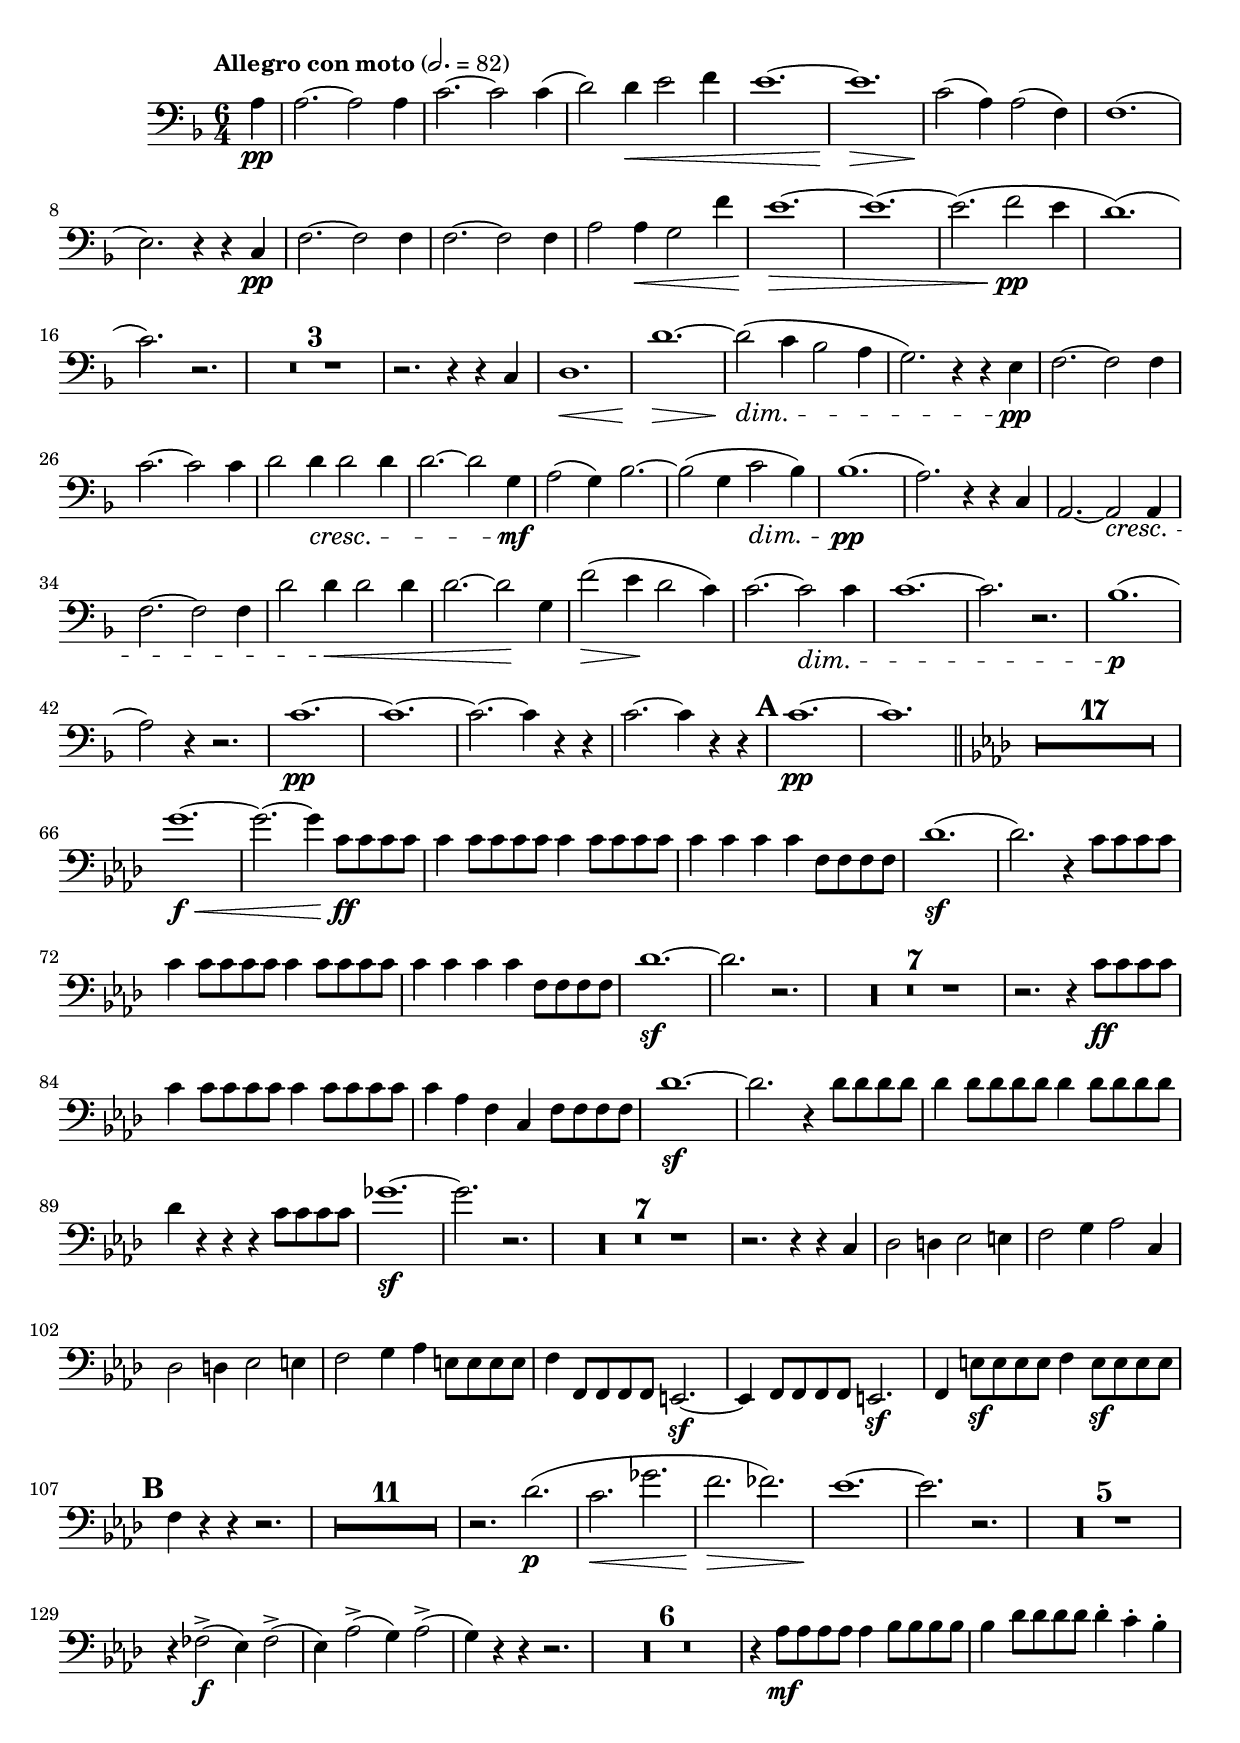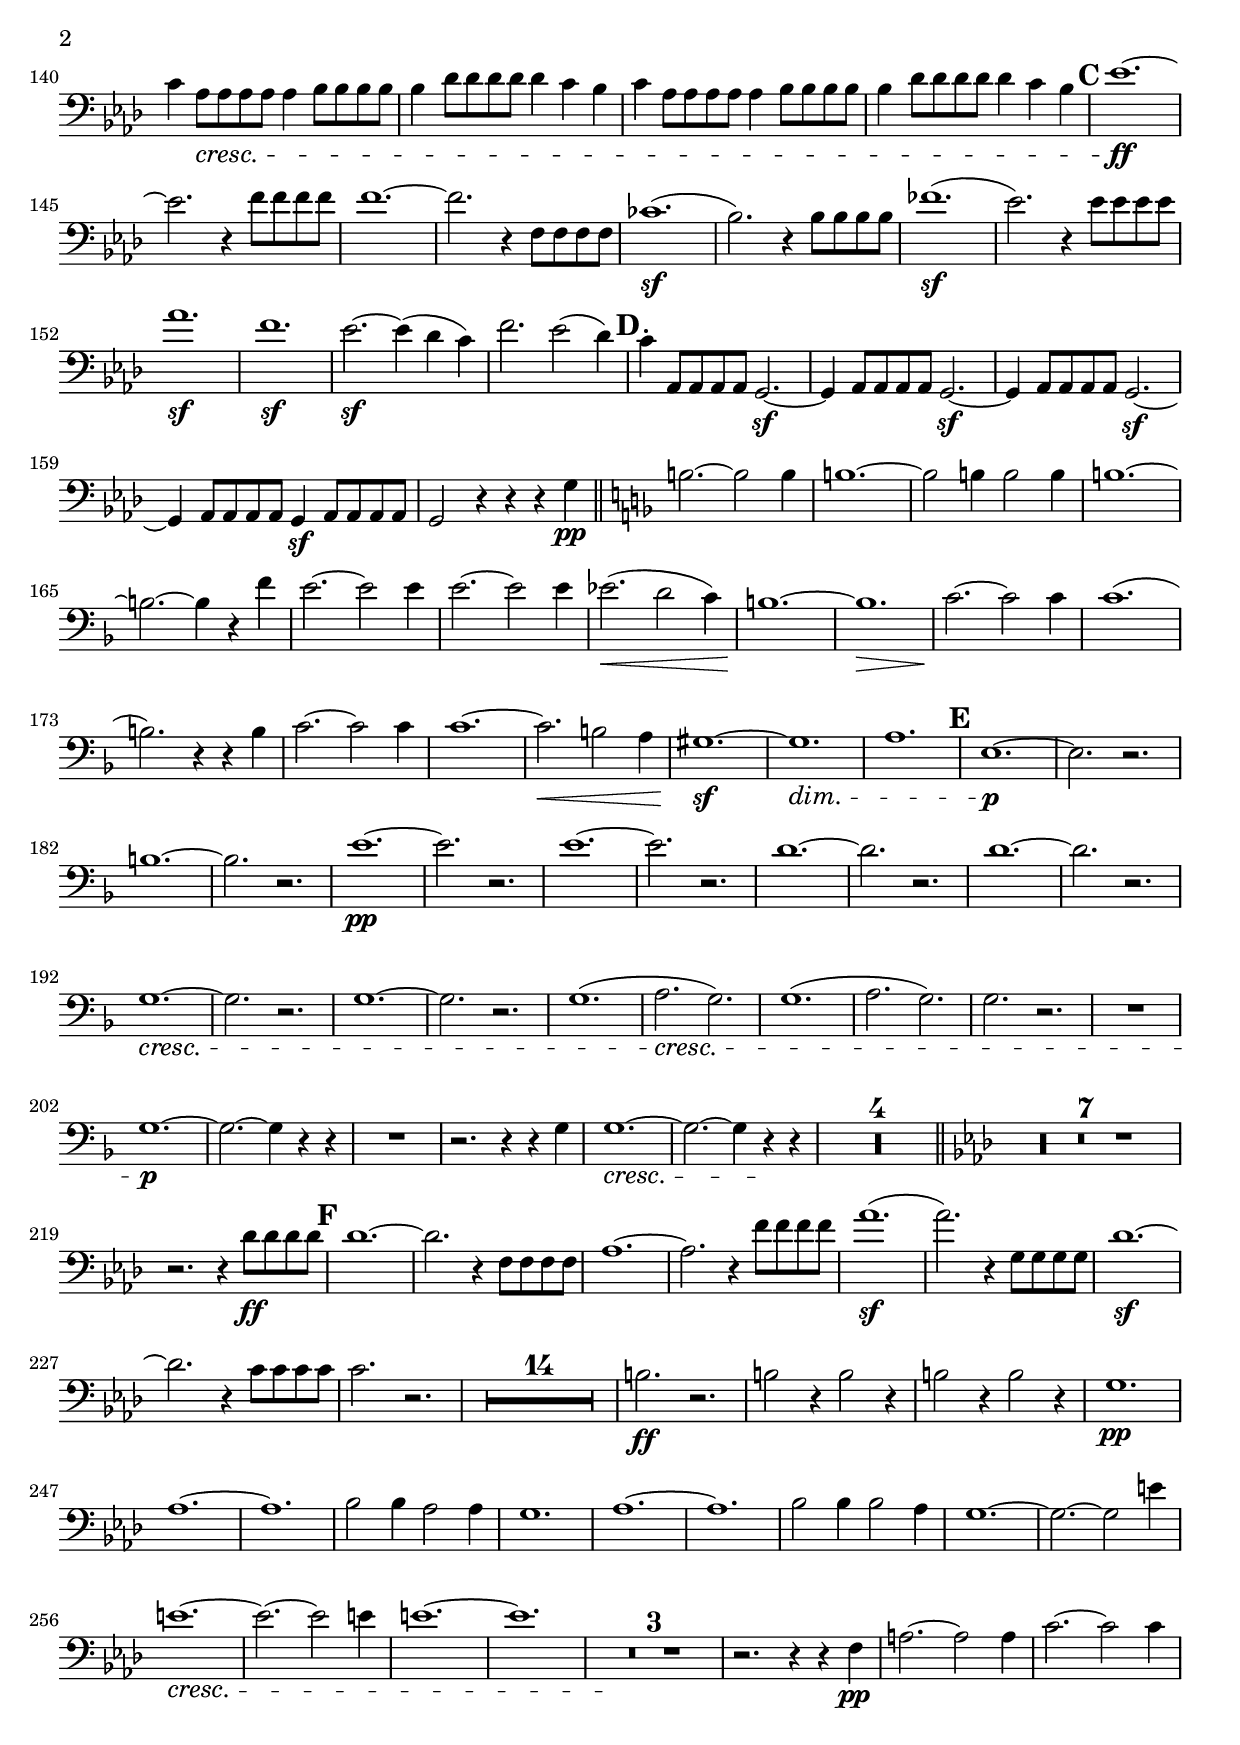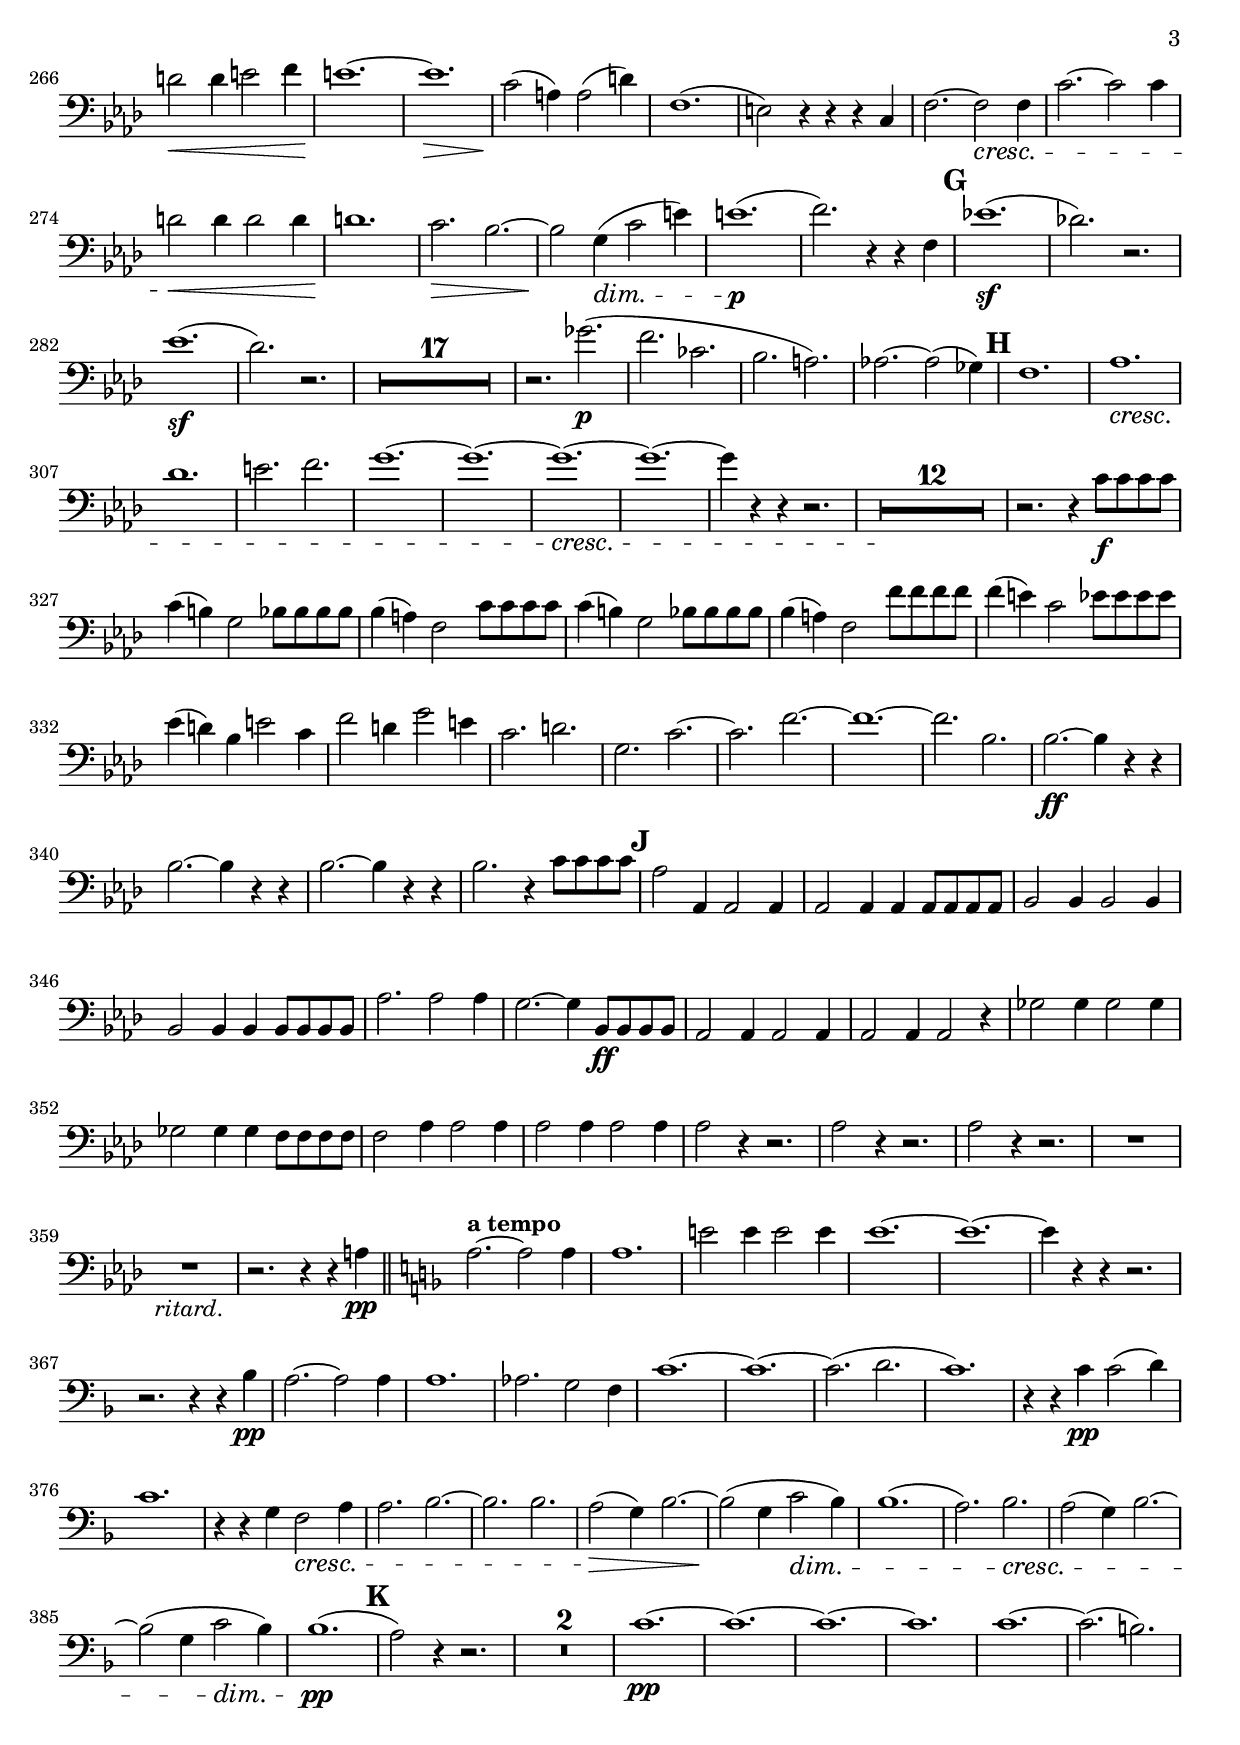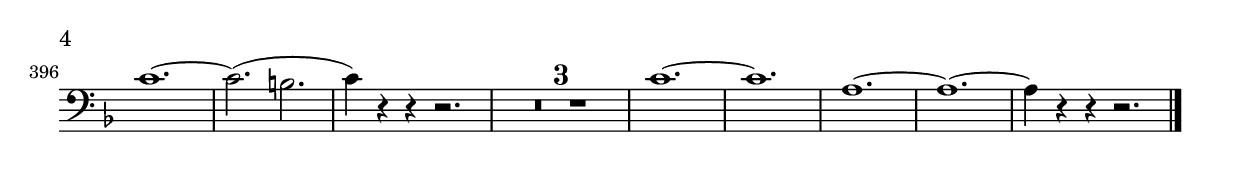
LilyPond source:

\version "2.24.3"

\version "2.24.3"

\include "../definitions.ly"

%% additional definitions required by the score:
\language "italiano"

bassonA = \relative do' {
	\include "../parametres.ly"
	\clef "bass" \time 6/4 \key fa \major \tempo "Allegro con moto" 2.=82
	\partial 4 la4 \pp |
	la2.~ la2 la4 |
	do2.~ do2 do4( |
	re2) re4 \< mi2 fa4 |
	mi1.~ |
	mi1. \> |
	do2( \! la4) la2( fa4) |
	fa1.( |
	mi2.) r4 r4 do4 \pp |
	fa2.~ fa2 fa4 |
	fa2.~ fa2 fa4 |
	la2 la4 \< sol2 fa'4 |
	mi1.~ \> |
	mi1.~ |
	mi2.( fa2 \pp mi4 |
	re1.)( |
	do2.) r2. |
	R1.*3 |
	r2. r4 r4 do,4 |
	re1. \< |
	re'1.~ \> |
	re2( \dim do4 sib2 la4|
	sol2.) r4 r4 mi4 \pp |
	fa2.~ fa2 fa4 |
	do'2.~ do2 do4 |
	re2 re4 \cresc re2 re4 |
	re2.~ re2 sol,4 \mf |
	la2( sol4) sib2.~ |
	sib2( sol4 do2 \dim sib4) |
	sib1.( \pp |
	la2.) r4 r4 do,4 |
	la2.~ la2 \cresc la4 |  % TODO: voir si c'est bien placé
	fa'2.~ fa2 fa4 |
	re'2 re4 \< re2 re4 |
	re2.~ re2 \! sol,4 |
	fa'2( \> mi4 \! re2 do4) |
	do2.~ do2 \dim do4 |
	do1.~ |
	do2. r2. |
	sib1.( \p |
	la2) r4 r2. |
	do1.~ \pp |
	do1.~ |
	do2.~ do4 r4 r4 |
	do2.~ do4 r4 r4 |
	\mark\default \barNumberCheck 47
	do1.~ \pp |
	do1. | \section
	\key lab \major
	R1.*17 |
	sol'1.~ \f \< |
	sol2.~ sol4 do,8 \ff do8 do8 do8 |
	do4 do8 do8 do8 do8 do4 do8 do8 do8 do8 |
	do4 do4 do4 do4 fa,8 fa8 fa8 fa8 |
	reb'1.( \sf |
	reb2.) r4 do8 do8 do8 do8 |
	do4 do8 do8 do8 do8 do4 do8 do8 do8 do8|
	do4 do4 do4 do4 fa,8 fa8 fa8 fa8 |
	reb'1.~ \sf |
	reb2. r2. |
	R1.*7 |
	r2. r4 do8 \ff do8 do8 do8 |
	do4 do8 do8 do8 do8 do4 do8 do8 do8 do8|
	do4 lab4 fa4 do4 fa8 fa8 fa8 fa8 |
	reb'1.~ \sf |
	reb2. r4 reb8 reb8 reb8 reb8 |
	reb4 reb8 reb8 reb8 reb8 reb4 reb8 reb8 reb8 reb8 |
	reb4 r4 r4 r4 do8 do8 do8 do8 |
	solb'1.~ \sf |
	solb2. r2. |
	R1.*7 |
	r2. r4 r4 do,,4 |
	reb2 re4 mib2 mi4 |
	fa2 sol4 lab2 do,4 |
	reb2 re4 mib2 mi4 |
	fa2 sol4 lab4 mi8 mi8 mi8 mi8 |
	fa4 fa,8 fa8 fa8 fa8 mi2.~ \sf |
	mi4 fa8 fa8 fa8 fa8 mi2.\sf |
	fa4 mi'8\sf mi8 mi8 mi8 fa4 mi8\sf mi8 mi8 mi8|
	\mark\default \barNumberCheck 107
	fa4 r4 r4 r2. |
	R1.*11 |
	r2. reb'2.( \p |
	do2. \< solb'2. |
	fa2. \> fab2.) |
	mib1.~ \! |
	mib2. r2. |
	R1.*5 |
	r4 fab,2->( \f mib4) fab2->( |  %TODO: vérifier dans le manuscrit que c'est bien des accents
	mib4) lab2->( sol4) lab2->( |
	sol4) r4 r4 r2. |
	R1.*6 |
	r4 lab8 \mf lab8 lab8 lab8 lab4 sib8 sib8 sib8 sib8 |
	% TODO: vérifier le stacato dans les quelques mesures suivantes
	sib4 reb8 reb8 reb8 reb8 reb4-. do4-. sib4-. |
	do4 lab8 \cresc lab8 lab8 lab8 lab4 sib8 sib8 sib8 sib8 |
	sib4 reb8 reb8 reb8 reb8 reb4 do4 sib4 |
	do4 lab8 lab8 lab8 lab8 lab4 sib8 sib8 sib8 sib8 |
	sib4 reb8 reb8 reb8 reb8 reb4 do4 sib4 |
	\mark\default \barNumberCheck 144
	mib1.~ \ff |
	mib2. r4 fa8 fa8 fa8 fa8 |
	fa1.~ |
	fa2. r4 fa,8 fa8 fa8 fa8 |
	dob'1.( \sf |
	sib2.) r4 sib8 sib8 sib8 sib8 |
	fab'1.( \sf |
	mib2.) r4 mib8 mib8 mib8 mib8 |
	lab1. \sf |
	fa1. \sf |
	mib2.~ \sf mib4( reb4 do4) |
	fa2. mib2( reb4) |
	\mark\default \barNumberCheck 156
	do4-. lab,8 lab8 lab8 lab8 sol2.~ \sf |
	sol4 lab8 lab8 lab8 lab8 sol2.~ \sf |
	sol4 lab8 lab8 lab8 lab8 sol2.~ \sf |
	sol4 lab8 lab8 lab8 lab8 sol4 \sf lab8 lab8 lab8 lab8 |
	sol2 r4 r4 r4 sol'4 \pp | \section
	\key fa \major
	si2.~ si2 si4 |
	si1.~ |
	si2 si4 si2 si4 |
	si1.~ |
	si2.~ si4 r4 fa'4 |
	mi2.~ mi2 mi4 |
	mi2.~ mi2 mi4 |
	mib2.( \< re2 do4) |
	si1.~ \! |
	si1. \> |
	do2.~ \! do2 do4 |
	do1.( |
	si2.) r4 r4 si4 |
	do2.~ do2 do4 |
	do1.~ |
	do2. \< si2 la4 |
	sold1.~ \sf |
	sold1. \dim |
	la1. |
	\mark\default \barNumberCheck 180
	mi1.~ \p |
	mi2. r2. |
	si'1.~ |
	si2. r2. |
	mi1.~ \pp |
	mi2. r2. |
	mi1.~ |
	mi2. r2. |
	re1.~ |
	re2. r2. |
	re1.~ |
	re2. r2. |
	sol,1.~ \cresc |
	sol2. r2. |
	sol1.~ |
	sol2. r2. |
	sol1.( |
	la2. \cresc sol2.) |
	sol1.( |
	la2. sol2.) |
	sol2. r2. |
	R1. |
	sol1.~ \p |
	sol2.~ sol4 r4 r4 |
	R1. |
	r2. r4 r4 sol4 |
	sol1.~ \cresc |
	sol2.~ sol4 r4 \! r4 |
	R1.*4 | \section
	\key lab \major
	R1.*7 |
	r2. r4 reb'8 \ff reb8 reb8 reb8 |
	\mark\default \barNumberCheck 220
	reb1.~ |
	reb2. r4 fa,8 fa8 fa8 fa8 |
	lab1.~ |
	lab2. r4 fa'8 fa8 fa8 fa8 |
	lab1.( \sf |
	lab2.) r4 sol,8 sol8 sol8 sol8 |
	reb'1.~ \sf |
	reb2. r4 do8 do8 do8 do8 |
	do2. r2. |
	R1.*14 |
	si2. \ff r2. |
	si2 r4 si2 r4 |
	si2 r4 si2 r4 |
	sol1. \pp |
	lab1.~ |
	lab1. |
	sib2 sib4 lab2 lab4 |
	sol1. |
	lab1.~ |
	lab1. |
	sib2 sib4 sib2 lab4 |
	sol1.~ |
	sol2.~ sol2 mi'4 |
	mi1.~ \cresc |
	mi2.~ mi2 mi4 |
	mi1.~ |
	mi1. |
	R1.*3 \! |
	r2. r4 r4 fa,4 \pp |
	la2.~ la2 la4 |
	do2.~ do2 do4 |
	re2 \< re4 mi2 fa4 |
	mi1.~ \! |
	mi1. \> |
	do2( \! la4) la2( re4) |
	fa,1.( |
	mi2) r4 r4 r4 do4 |
	fa2.~ fa2 \cresc fa4 |
	do'2.~ do2 do4 |
	re2 \< re4 re2 re4 |
	re1. \! |
	do2. \> sib2.~ |
	sib2 \! sol4( \dim do2 mi4) |
	mi1.( \p |
	fa2.) r4 r4 fa,4 |
	\mark\default \barNumberCheck 280
	mib'!1.( \sf |
	reb!2.) r2. |
	mib1.( \sf |
	reb2.) r2. |
	R1.*17 |
	r2. solb2.( \p |
	fa2. dob2. |
	sib2. la2.) |
	lab2.~ lab2( solb4) |
	\mark\default \barNumberCheck 305
	fa1. |
	lab1. \cresc |
	reb1. |
	mi2. fa2. |
	sol1.~ |
	sol1.~ |
	sol1.~ \cresc |
	sol1.~ |
	sol4 r4 r4 r2. |
	R1.*12 \! |
	r2. r4 do,8 \f do8 do8 do8|
	do4( si4) sol2 sib8 sib8 sib8 sib8 |
	sib4( la4) fa2 do'8 do8 do8 do8 |
	do4( si4) sol2 sib8 sib8 sib8 sib8 |
	sib4( la4) fa2 fa'8 fa8 fa8 fa8 |
	fa4( mi4) do2 mib8 mib8 mib8 mib8 |
	mib4( re4) sib4 mi2 do4 |
	fa2 re4 sol2 mi4 |
	do2. re2. |
	sol,2. do2.~ |
	do2. fa2.~ |
	fa1.~ |
	fa2. sib,2. |
	sib2.~ \ff sib4 r4 r4 |
	sib2.~ sib4 r4 r4 |
	sib2.~ sib4 r4 r4 |
	sib2. r4 do8 do8 do8 do8 |
	\mark\default \barNumberCheck 343
	lab2 lab,4 lab2 lab4 |
	lab2 lab4 lab4 lab8 lab8 lab8 lab8 |
	sib2 sib4 sib2 sib4 |
	sib2 sib4 sib4 sib8 sib8 sib8 sib8 |
	lab'2. lab2 lab4 |
	sol2.~ sol4 sib,8 \ff sib8 sib8 sib8 |
	lab2 lab4 lab2 lab4 |
	lab2 lab4 lab2 r4 |
	solb'2 solb4 solb2 solb4 |
	solb2 solb4 solb4 fa8 fa8 fa8 fa8 |
	fa2 lab4 lab2 lab4 |
	lab2 lab4 lab2 lab4 |
	lab2 r4 r2. |
	lab2 r4 r2. |
	lab2 r4 r2. |
	R1. |
	R1. \ritard |
	r2. r4 r4 la4 \pp | \section
	\key fa \major \tempo "a tempo"  \barNumberCheck 361
	la2.~ la2 la4 |
	la1. |
	mi'!2 mi4 mi2 mi4 |
	mi1.~ |
	mi1.~ |
	mi4 r4 r4 r2. |
	r2. r4 r4 sib4 \pp |
	la2.~ la2 la4 |
	la1. |
	lab2. sol2 fa4 |
	do'1.~ |
	do1.~ |
	do2.( re2. |
	do1.) |
	r4 r4 do4 \pp do2( re4) |
	do1. |
	r4 r4 sol4 fa2 \cresc la4 |
	la2. sib2.~ |
	sib2. sib2. |
	la2( \> sol4) sib2.~ |
	sib2( \! sol4 do2 \dim sib4) |
	sib1.( |
	la2.) sib2. \cresc |
	la2( sol4) sib2.~ |
	sib2( sol4 do2 \dim sib4) |
	sib1.( \pp |
	\mark\default \barNumberCheck 387
	la2) r4 r2. |
	R1.*2 |
	do1.~ \pp |
	do1.~ |
	do1.~ |
	do1. |
	do1.~ |
	do2.( si2.) |
	do1.~ |
	do2.( si2. |
	do4) r4 r4 r2. |
	R1.*3 |
	do1.~ |
	do1. |
	la1.~ |
	la1.~ |
	la4 r4 r4 r2. | \fine
}


\score {
 \new Staff \bassonA
 \layout {\context{
 \Staff
 \consists #Measure_counter_engraver
 }}
}
